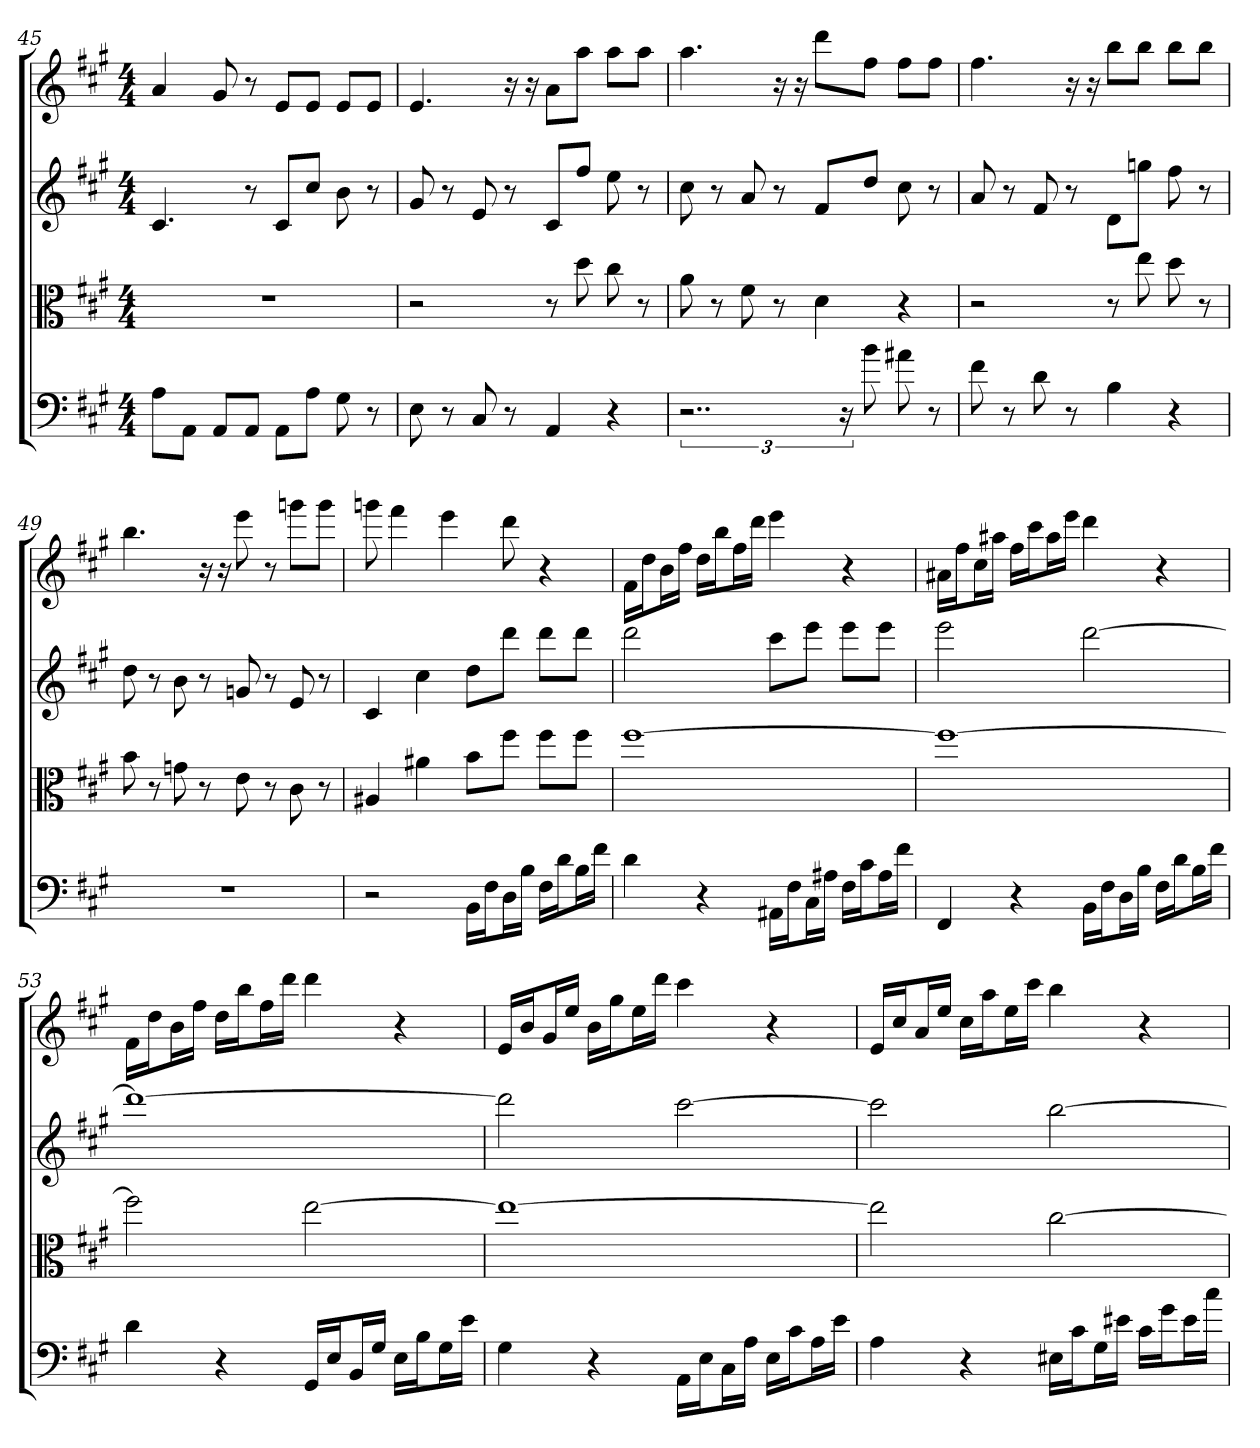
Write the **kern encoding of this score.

**kern	**kern	**kern	**kern
*part4	*part3	*part2	*part1
*staff4	*staff3	*staff2	*staff1
*clefF4	*clefC3	*clefG2	*clefG2
*k[f#c#g#]	*k[f#c#g#]	*k[f#c#g#]	*k[f#c#g#]
*A:	*A:	*A:	*A:
*M4/4	*M4/4	*M4/4	*M4/4
=45	=45	=45	=45
8A\L	1r	4.c#	4a
8AA\J	.	.	.
8AA/L	.	.	8g#
8AA/J	.	8r	8r
8AA\L	.	8c#/L	8e/L
8A\J	.	8cc#/J	8e/J
8G#	.	8b	8e/L
8r	.	8r	8e/J
=46	=46	=46	=46
8E	2r	8g#	4.e
8r	.	8r	.
8C#	.	8e	.
8r	.	8r	16r
.	.	.	16r
4AA	8r	8c#/L	8a\L
.	8dd	8ff#/J	8aa\J
4r	8cc#	8ee	8aa\L
.	8r	8r	8aa\J
=47	=47	=47	=47
3..r	8a	8cc#	4.aa
.	8r	8r	.
.	8f#	8a	.
.	8r	8r	16r
.	.	.	16r
.	4d	8f#/L	8ddd\L
24r	.	.	.
8b	.	8dd/J	8ff#\J
8a#X	4r	8cc#	8ff#\L
8r	.	8r	8ff#\J
=48	=48	=48	=48
8f#	2r	8a	4.ff#
8r	.	8r	.
8d	.	8f#	.
8r	.	8r	16r
.	.	.	16r
4B	8r	8d\L	8bb\L
.	8ee	8ggn\J	8bb\J
4r	8dd	8ff#	8bb\L
.	8r	8r	8bb\J
=49	=49	=49	=49
1r	8b	8dd	4.bb
.	8r	8r	.
.	8gn	8b	.
.	8r	8r	16r
.	.	.	16r
.	8e	8gn	8eee
.	8r	8r	8r
.	8c#	8e	8gggn\L
.	8r	8r	8ggg\J
=50	=50	=50	=50
2r	4A#X	4c#	8gggn
.	.	.	4fff#
.	4a#X	4cc#	.
.	.	.	4eee
16BB\LL	8b\L	8dd\L	.
16F#\J	.	.	.
16D\L	8ff#\J	8ddd\J	8ddd
16B\JJ	.	.	.
16F#\LL	8ff#\L	8ddd\L	4r
16d\J	.	.	.
16B\L	8ff#\J	8ddd\J	.
16f#\JJ	.	.	.
=51	=51	=51	=51
4d	[1ff#	2ddd	16f#\LL
.	.	.	16dd\J
.	.	.	16b\L
.	.	.	16ff#\JJ
4r	.	.	16dd\LL
.	.	.	16bb\J
.	.	.	16ff#\L
.	.	.	16ddd\JJ
16AA#X\LL	.	8ccc#\L	4eee
16F#\J	.	.	.
16C#\L	.	8eee\J	.
16A#X\JJ	.	.	.
16F#\LL	.	8eee\L	4r
16c#\J	.	.	.
16A#\L	.	8eee\J	.
16f#\JJ	.	.	.
=52	=52	=52	=52
4FF#	1ff#_	2eee	16a#X\LL
.	.	.	16ff#\J
.	.	.	16cc#\L
.	.	.	16aa#X\JJ
4r	.	.	16ff#\LL
.	.	.	16ccc#\J
.	.	.	16aa#\L
.	.	.	16eee\JJ
16BB\LL	.	[2ddd	4ddd
16F#\J	.	.	.
16D\L	.	.	.
16B\JJ	.	.	.
16F#\LL	.	.	4r
16d\J	.	.	.
16B\L	.	.	.
16f#\JJ	.	.	.
=53	=53	=53	=53
4d	2ff#]	1ddd_	16f#\LL
.	.	.	16dd\J
.	.	.	16b\L
.	.	.	16ff#\JJ
4r	.	.	16dd\LL
.	.	.	16bb\J
.	.	.	16ff#\L
.	.	.	16ddd\JJ
16GG#/LL	[2ee	.	4ddd
16E/J	.	.	.
16BB/L	.	.	.
16G#/JJ	.	.	.
16E\LL	.	.	4r
16B\J	.	.	.
16G#\L	.	.	.
16e\JJ	.	.	.
=54	=54	=54	=54
4G#	1ee_	2ddd]	16e/LL
.	.	.	16b/J
.	.	.	16g#/L
.	.	.	16ee/JJ
4r	.	.	16b\LL
.	.	.	16gg#\J
.	.	.	16ee\L
.	.	.	16ddd\JJ
16AA\LL	.	[2ccc#	4ccc#
16E\J	.	.	.
16C#\L	.	.	.
16A\JJ	.	.	.
16E\LL	.	.	4r
16c#\J	.	.	.
16A\L	.	.	.
16e\JJ	.	.	.
=55	=55	=55	=55
4A	2ee]	2ccc#]	16e/LL
.	.	.	16cc#/J
.	.	.	16a/L
.	.	.	16ee/JJ
4r	.	.	16cc#\LL
.	.	.	16aa\J
.	.	.	16ee\L
.	.	.	16ccc#\JJ
16E#X\LL	[2cc#	[2bb	4bb
16c#\J	.	.	.
16G#\L	.	.	.
16e#X\JJ	.	.	.
16c#\LL	.	.	4r
16g#\J	.	.	.
16e#\L	.	.	.
16cc#\JJ	.	.	.
=	=	=	=
*-	*-	*-	*-
